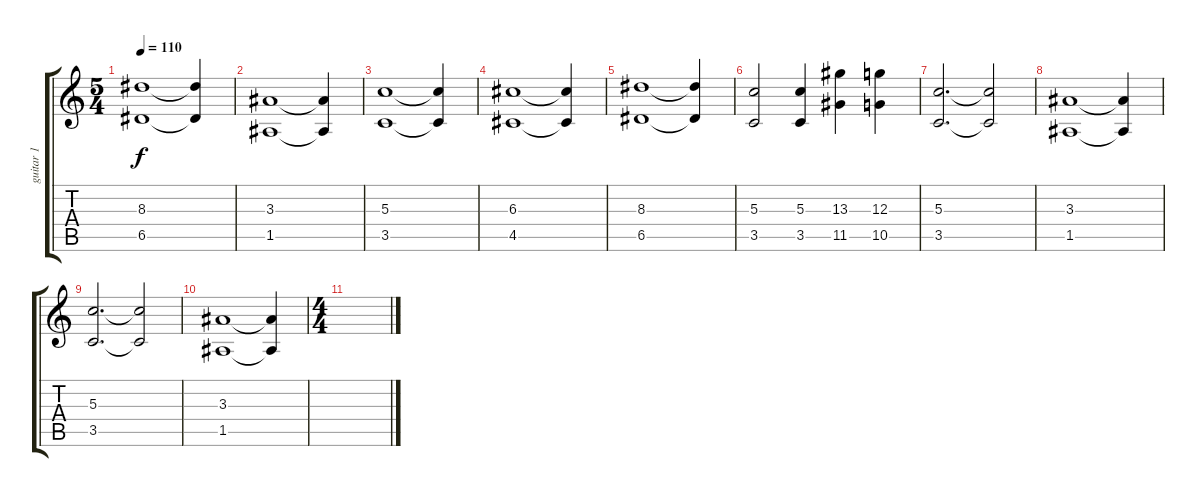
\track ("guitar 1" "guitar 1") {instrument overdrivenguitar}
\staff {score tabs}
\tuning (E4 B3 G3 D3 A2 E2) {hide}
\ts (5 4)
\tempo 110
\clef g2
\ks c
(8.3 6.5).1{dy f} (8.3{t} 6.5{t}).4 |
(3.3 1.5).1 (3.3{t} 1.5{t}).4 |
(5.3 3.5).1 (5.3{t} 3.5{t}).4 |
(6.3 4.5).1 (6.3{t} 4.5{t}).4 |
(8.3 6.5).1 (8.3{t} 6.5{t}).4 |
(5.3 3.5).2 (5.3 3.5).4 (13.3 11.5).4 (12.3 10.5).4 |
(5.3 3.5).2{d} (5.3{t} 3.5{t}).2 |
(3.3 1.5).1 (3.3{t} 1.5{t}).4 |
(5.3 3.5).2{d} (5.3{t} 3.5{t}).2 |
(3.3 1.5).1 (3.3{t} 1.5{t}).4 |
\ts (4 4)
